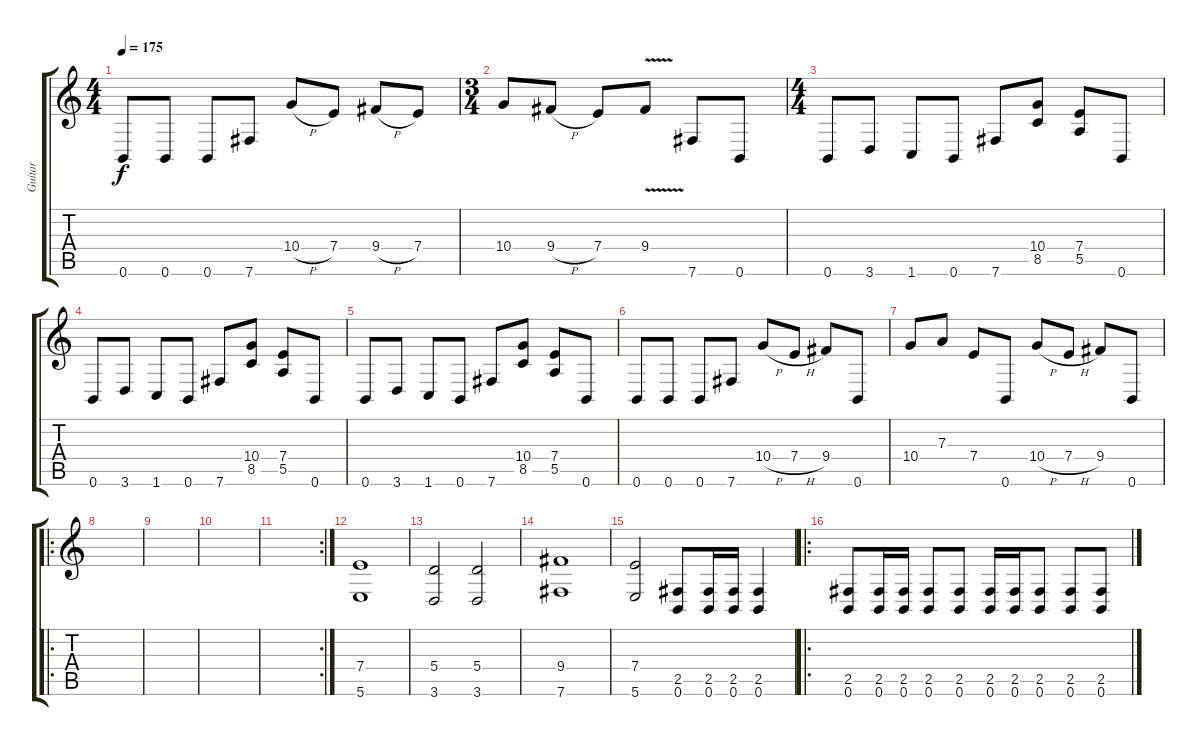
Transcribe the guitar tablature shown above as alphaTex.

\track ("Guitar" "Guitar") {instrument distortionguitar}
\staff {score tabs}
\tuning (B3 Gb3 D3 A2 E2 B1) {hide}
\ts (4 4)
\tempo 175
\clef g2
\ks c
0.6.8{dy f} 0.6.8 0.6.8 7.6.8 10.4{h}.8 7.4.8 9.4{h}.8 7.4.8 |
\ts (3 4)
10.4.8 9.4{h}.8 7.4.8 9.4{v}.8 7.6.8 0.6.8 |
\ts (4 4)
0.6.8 3.6.8 1.6.8 0.6.8 7.6.8 (10.4 8.5).8 (7.4 5.5).8 0.6.8 |
0.6.8 3.6.8 1.6.8 0.6.8 7.6.8 (10.4 8.5).8 (7.4 5.5).8 0.6.8 |
0.6.8 3.6.8 1.6.8 0.6.8 7.6.8 (10.4 8.5).8 (7.4 5.5).8 0.6.8 |
0.6.8 0.6.8 0.6.8 7.6.8 10.4{h}.8 7.4{h}.8 9.4.8 0.6.8 |
10.4.8 7.3.8 7.4.8 0.6.8 10.4{h}.8 7.4{h}.8 9.4.8 0.6.8 |
\ro
|
|
|
\rc 2
|
(7.4 5.6).1 |
(5.4 3.6).2 (5.4 3.6).2 |
(9.4 7.6).1 |
(7.4 5.6).2 (2.5 0.6).8 (2.5 0.6).16 (2.5 0.6).16 (2.5 0.6).4 |
\ro
(2.5 0.6).8 (2.5 0.6).16 (2.5 0.6).16 (2.5 0.6).8 (2.5 0.6).8 (2.5 0.6).16 (2.5 0.6).16 (2.5 0.6).8 (2.5 0.6).8 (2.5 0.6).8
